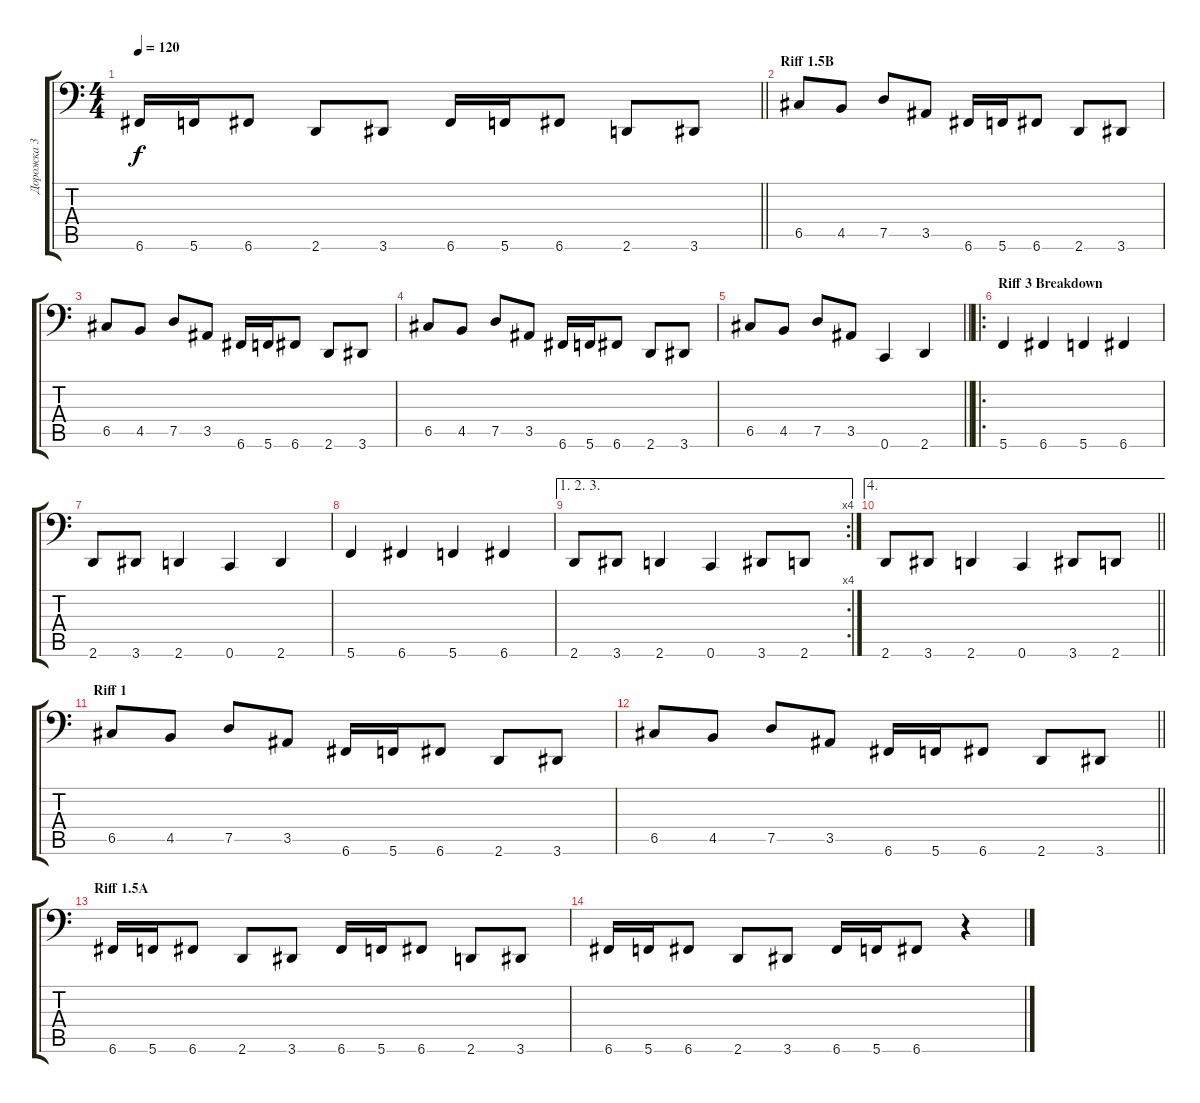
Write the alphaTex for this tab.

\track ("Дорожка 3" "Дорожка 3") {instrument electricbasspick}
\staff {score tabs}
\tuning (D3 A2 F2 C2 G1 C1) {hide}
\ts (4 4)
\tempo 120
\clef f4
\barLineRight lightlight
\ks c
6.6.16{dy f} 5.6.16 6.6.8 2.6.8 3.6.8 6.6.16 5.6.16 6.6.8 2.6.8 3.6.8 |
\section ("" "Riff 1.5B")
6.5.8 4.5.8 7.5.8 3.5.8 6.6.16 5.6.16 6.6.8 2.6.8 3.6.8 |
6.5.8 4.5.8 7.5.8 3.5.8 6.6.16 5.6.16 6.6.8 2.6.8 3.6.8 |
6.5.8 4.5.8 7.5.8 3.5.8 6.6.16 5.6.16 6.6.8 2.6.8 3.6.8 |
\barLineRight lightlight
6.5.8 4.5.8 7.5.8 3.5.8 0.6.4 2.6.4 |
\ro
\section ("" "Riff 3 Breakdown")
5.6.4 6.6.4 5.6.4 6.6.4 |
2.6.8 3.6.8 2.6.4 0.6.4 2.6.4 |
5.6.4 6.6.4 5.6.4 6.6.4 |
\ae (1 2 3)
\rc 4
2.6.8 3.6.8 2.6.4 0.6.4 3.6.8 2.6.8 |
\ae 4
\barLineRight lightlight
2.6.8 3.6.8 2.6.4 0.6.4 3.6.8 2.6.8 |
\section ("" "Riff 1")
6.5.8 4.5.8 7.5.8 3.5.8 6.6.16 5.6.16 6.6.8 2.6.8 3.6.8 |
\barLineRight lightlight
6.5.8 4.5.8 7.5.8 3.5.8 6.6.16 5.6.16 6.6.8 2.6.8 3.6.8 |
\section ("" "Riff 1.5A")
6.6.16 5.6.16 6.6.8 2.6.8 3.6.8 6.6.16 5.6.16 6.6.8 2.6.8 3.6.8 |
6.6.16 5.6.16 6.6.8 2.6.8 3.6.8 6.6.16 5.6.16 6.6.8 r.4
